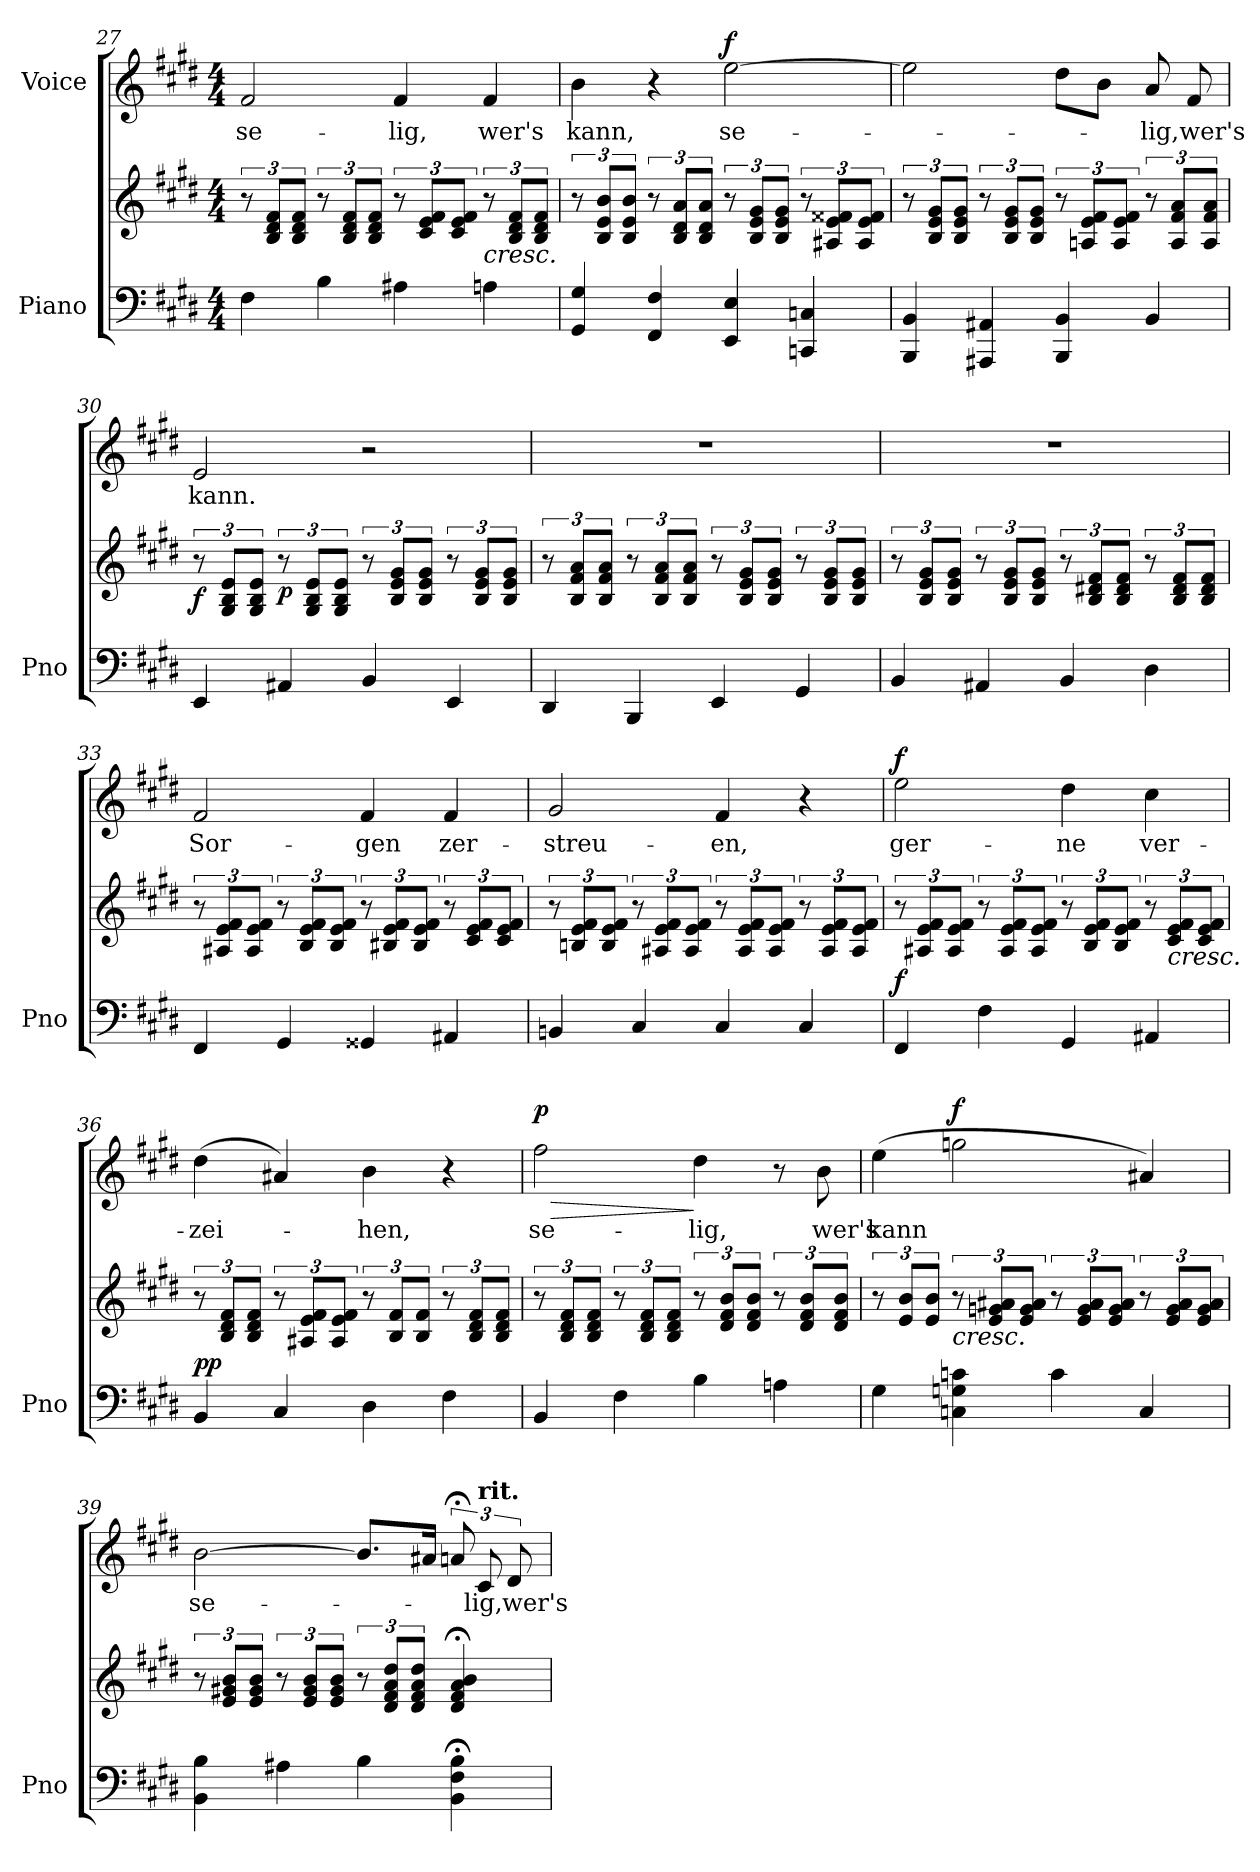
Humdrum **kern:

**kern	**kern	**dynam	**kern	**text	**dynam
*part2	*part2	*part2	*part1	*part1	*part1
*staff3	*staff2	*staff2/3	*staff1	*staff1	*staff1
*I"Piano	*	*	*I"Voice	*	*
*I'Pno	*	*	*	*	*
!!LO:LB:g=z
*clefF4	*clefG2	*	*clefG2	*	*
*k[f#c#g#d#]	*k[f#c#g#d#]	*	*k[f#c#g#d#]	*	*
*M4/4	*M4/4	*	*M4/4	*	*
=27	=27	=27	=27	=27	=27
!	!	!	!	!LO:LY:b	!
4F#\	12r	.	2f#/	se-	.
.	12B/ 12d#/ 12f#/L	.	.	.	.
.	12B/ 12d#/ 12f#/J	.	.	.	.
4B\	12r	.	.	.	.
.	12B/ 12d#/ 12f#/L	.	.	.	.
.	12B/ 12d#/ 12f#/J	.	.	.	.
!	!	!	!	!LO:LY:b	!
4A#X\	12r	.	4f#/	-lig,	.
.	12c#/ 12e/ 12f#/L	.	.	.	.
.	12c#/ 12e/ 12f#/J	.	.	.	.
!	!LO:TX:b:i:t=cresc.	!	!	!	!
!	!	!	!	!LO:LY:b	!
4An\	12r	.	4f#/	wer's	.
.	12B/ 12d#/ 12f#/L	.	.	.	.
.	12B/ 12d#/ 12f#/J	.	.	.	.
=28	=28	=28	=28	=28	=28
!	!	!	!	!LO:LY:b	!
4GG#/ 4G#/	12r	.	4b\	kann,	.
.	12B/ 12e/ 12b/L	.	.	.	.
.	12B/ 12e/ 12b/J	.	.	.	.
4FF#/ 4F#/	12r	.	4r	.	.
.	12B/ 12d#/ 12a/L	.	.	.	.
.	12B/ 12d#/ 12a/J	.	.	.	.
!	!	!	!	!LO:LY:b	!LO:DY:a
4EE/ 4E/	12r	.	[2ee\	se-	f
.	12B/ 12e/ 12g#/L	.	.	.	.
.	12B/ 12e/ 12g#/J	.	.	.	.
4CCn/ 4Cn/	12r	.	.	.	.
.	12A#X/ 12e/ 12f##X/L	.	.	.	.
.	12A#/ 12e/ 12f##/J	.	.	.	.
!!LO:LB:g=z
=29	=29	=29	=29	=29	=29
4BBB/ 4BB/	12r	.	2ee\]	.	.
.	12B/ 12e/ 12g#/L	.	.	.	.
.	12B/ 12e/ 12g#/J	.	.	.	.
4AAA#X/ 4AA#X/	12r	.	.	.	.
.	12B/ 12e/ 12g#/L	.	.	.	.
.	12B/ 12e/ 12g#/J	.	.	.	.
4BBB/ 4BB/	12r	.	8dd#\L	.	.
.	12An/ 12e/ 12f#/L	.	.	.	.
.	.	.	8b\J	.	.
.	12A/ 12e/ 12f#/J	.	.	.	.
!	!	!	!	!LO:LY:b	!
4BB/	12r	.	8a/	-lig,	.
.	12A/ 12f#/ 12a/L	.	.	.	.
!	!	!	!	!LO:LY:b	!
.	.	.	8f#/	wer's	.
.	12A/ 12f#/ 12a/J	.	.	.	.
!!LO:LB:g=z
=30	=30	=30	=30	=30	=30
!	!	!LO:DY:b	!	!LO:LY:b	!
4EE/	12r	f	2e/	kann.	.
.	12G#/ 12B/ 12e/L	.	.	.	.
.	12G#/ 12B/ 12e/J	.	.	.	.
!	!	!LO:DY:b	!	!	!
4AA#X/	12r	p	.	.	.
.	12G#/ 12B/ 12e/L	.	.	.	.
.	12G#/ 12B/ 12e/J	.	.	.	.
4BB/	12r	.	2r	.	.
.	12B/ 12e/ 12g#/L	.	.	.	.
.	12B/ 12e/ 12g#/J	.	.	.	.
4EE/	12r	.	.	.	.
.	12B/ 12e/ 12g#/L	.	.	.	.
.	12B/ 12e/ 12g#/J	.	.	.	.
=31	=31	=31	=31	=31	=31
4DD#/	12r	.	1r	.	.
.	12B/ 12f#/ 12a/L	.	.	.	.
.	12B/ 12f#/ 12a/J	.	.	.	.
4BBB/	12r	.	.	.	.
.	12B/ 12f#/ 12a/L	.	.	.	.
.	12B/ 12f#/ 12a/J	.	.	.	.
4EE/	12r	.	.	.	.
.	12B/ 12e/ 12g#/L	.	.	.	.
.	12B/ 12e/ 12g#/J	.	.	.	.
4GG#/	12r	.	.	.	.
.	12B/ 12e/ 12g#/L	.	.	.	.
.	12B/ 12e/ 12g#/J	.	.	.	.
!!LO:PB:g=z
=32	=32	=32	=32	=32	=32
4BB/	12r	.	1r	.	.
.	12B/ 12e/ 12g#/L	.	.	.	.
.	12B/ 12e/ 12g#/J	.	.	.	.
4AA#X/	12r	.	.	.	.
.	12B/ 12e/ 12g#/L	.	.	.	.
.	12B/ 12e/ 12g#/J	.	.	.	.
4BB/	12r	.	.	.	.
.	12B/ 12d#X/ 12f#/L	.	.	.	.
.	12B/ 12d#/ 12f#/J	.	.	.	.
4D#\	12r	.	.	.	.
.	12B/ 12d#/ 12f#/L	.	.	.	.
.	12B/ 12d#/ 12f#/J	.	.	.	.
!!LO:LB:g=z
=33	=33	=33	=33	=33	=33
!	!	!	!	!LO:LY:b	!
4FF#/	12r	.	2f#/	Sor-	.
.	12A#X/ 12e/ 12f#/L	.	.	.	.
.	12A#/ 12e/ 12f#/J	.	.	.	.
4GG#/	12r	.	.	.	.
.	12B/ 12e/ 12f#/L	.	.	.	.
.	12B/ 12e/ 12f#/J	.	.	.	.
!	!	!	!	!LO:LY:b	!
4GG##X/	12r	.	4f#/	-gen	.
.	12B#X/ 12e/ 12f#/L	.	.	.	.
.	12B#/ 12e/ 12f#/J	.	.	.	.
!	!	!	!	!LO:LY:b	!
4AA#X/	12r	.	4f#/	zer-	.
.	12c#/ 12e/ 12f#/L	.	.	.	.
.	12c#/ 12e/ 12f#/J	.	.	.	.
=34	=34	=34	=34	=34	=34
!	!	!	!	!LO:LY:b	!
4BBn/	12r	.	2g#/	-streu-	.
.	12Bn/ 12e/ 12f#/L	.	.	.	.
.	12B/ 12e/ 12f#/J	.	.	.	.
4C#/	12r	.	.	.	.
.	12A#X/ 12e/ 12f#/L	.	.	.	.
.	12A#/ 12e/ 12f#/J	.	.	.	.
!	!	!	!	!LO:LY:b	!
4C#/	12r	.	4f#/	-en,	.
.	12A#/ 12e/ 12f#/L	.	.	.	.
.	12A#/ 12e/ 12f#/J	.	.	.	.
4C#/	12r	.	4r	.	.
.	12A#/ 12e/ 12f#/L	.	.	.	.
.	12A#/ 12e/ 12f#/J	.	.	.	.
!!LO:LB:g=z
=35	=35	=35	=35	=35	=35
!	!	!LO:DY:b	!	!LO:LY:b	!LO:DY:a
4FF#/	12r	f	2ee\	ger-	f
.	12A#X/ 12e/ 12f#/L	.	.	.	.
.	12A#/ 12e/ 12f#/J	.	.	.	.
4F#\	12r	.	.	.	.
.	12A#/ 12e/ 12f#/L	.	.	.	.
.	12A#/ 12e/ 12f#/J	.	.	.	.
!	!	!	!	!LO:LY:b	!
4GG#/	12r	.	4dd#\	-ne	.
.	12B/ 12e/ 12f#/L	.	.	.	.
.	12B/ 12e/ 12f#/J	.	.	.	.
!	!	!	!	!LO:LY:b	!
4AA#X/	12r	.	4cc#\	ver-	.
!	!LO:TX:b:i:t=cresc.	!	!	!	!
.	12c#/ 12e/ 12f#/L	.	.	.	.
.	12c#/ 12e/ 12f#/J	.	.	.	.
!!LO:PB:g=z
=36	=36	=36	=36	=36	=36
!	!	!LO:DY:a=2	!	!LO:LY:b	!
4BB/	12r	pp	(4dd#\	-zei-	.
.	12B/ 12d#/ 12f#/L	.	.	.	.
.	12B/ 12d#/ 12f#/J	.	.	.	.
4C#/	12r	.	4a#X/)	.	.
.	12A#X/ 12e/ 12f#/L	.	.	.	.
.	12A#/ 12e/ 12f#/J	.	.	.	.
!	!	!	!	!LO:LY:b	!
4D#\	12r	.	4b\	-hen,	.
.	12B/ 12f#/L	.	.	.	.
.	12B/ 12f#/J	.	.	.	.
4F#\	12r	.	4r	.	.
.	12B/ 12d#/ 12f#/L	.	.	.	.
.	12B/ 12d#/ 12f#/J	.	.	.	.
=37	=37	=37	=37	=37	=37
!	!	!	!	!LO:LY:b	!LO:HP:b
!	!	!	!	!	!LO:DY:n=1:a
4BB/	12r	.	2ff#\	se-	> p
.	12B/ 12d#/ 12f#/L	.	.	.	.
.	12B/ 12d#/ 12f#/J	.	.	.	.
4F#\	12r	.	.	.	.
.	12B/ 12d#/ 12f#/L	.	.	.	.
.	12B/ 12d#/ 12f#/J	.	.	.	.
!	!	!	!	!LO:LY:b	!
4B\	12r	.	4dd#\	-lig,	]
.	12d#/ 12f#/ 12b/L	.	.	.	.
.	12d#/ 12f#/ 12b/J	.	.	.	.
4An\	12r	.	8r	.	.
.	12d#/ 12f#/ 12b/L	.	.	.	.
!	!	!	!	!LO:LY:b	!
.	.	.	8b\	wer's	.
.	12d#/ 12f#/ 12b/J	.	.	.	.
!!LO:LB:g=z
=38	=38	=38	=38	=38	=38
!	!	!	!	!LO:LY:b	!
4G#\	12r	.	(4ee\	kann	.
.	12e/ 12b/L	.	.	.	.
.	12e/ 12b/J	.	.	.	.
!	!LO:TX:b:i:t=cresc.	!	!	!	!
!	!	!	!	!	!LO:DY:a
4Cn\ 4Gn\ 4cn\	12r	.	2ggn\	.	f
.	12e/ 12gn/ 12a#X/L	.	.	.	.
.	12e/ 12g/ 12a#/J	.	.	.	.
4c\	12r	.	.	.	.
.	12e/ 12g/ 12a#/L	.	.	.	.
.	12e/ 12g/ 12a#/J	.	.	.	.
4C/	12r	.	4a#X/)	.	.
.	12e/ 12g/ 12a#/L	.	.	.	.
.	12e/ 12g/ 12a#/J	.	.	.	.
!!LO:LB:g=z
=39	=39	=39	=39	=39	=39
!	!	!	!	!LO:LY:b	!
4BB\ 4B\	12r	.	[2b\	se-	.
.	12e/ 12g#X/ 12b/L	.	.	.	.
.	12e/ 12g#/ 12b/J	.	.	.	.
4A#X\	12r	.	.	.	.
.	12e/ 12g#/ 12b/L	.	.	.	.
.	12e/ 12g#/ 12b/J	.	.	.	.
4B\	12r	.	8.b/L]	.	.
.	12d#/ 12f#/ 12a/ 12dd#/L	.	.	.	.
.	12d#/ 12f#/ 12a/ 12dd#/J	.	.	.	.
.	.	.	16a#X/Jk	.	.
4BB\;< 4F#\;< 4B\;<	4d#/;< 4f#/;< 4a/;< 4b/;<	.	12an;</	.	.
!	!	!	!LO:TX:a:B:t=rit.	!	!
!	!	!	!	!LO:LY:b	!
.	.	.	12c#/	-lig,	.
!	!	!	!	!LO:LY:b	!
.	.	.	12d#/	wer's	.
=	=	=	=	=	=
*-	*-	*-	*-	*-	*-
